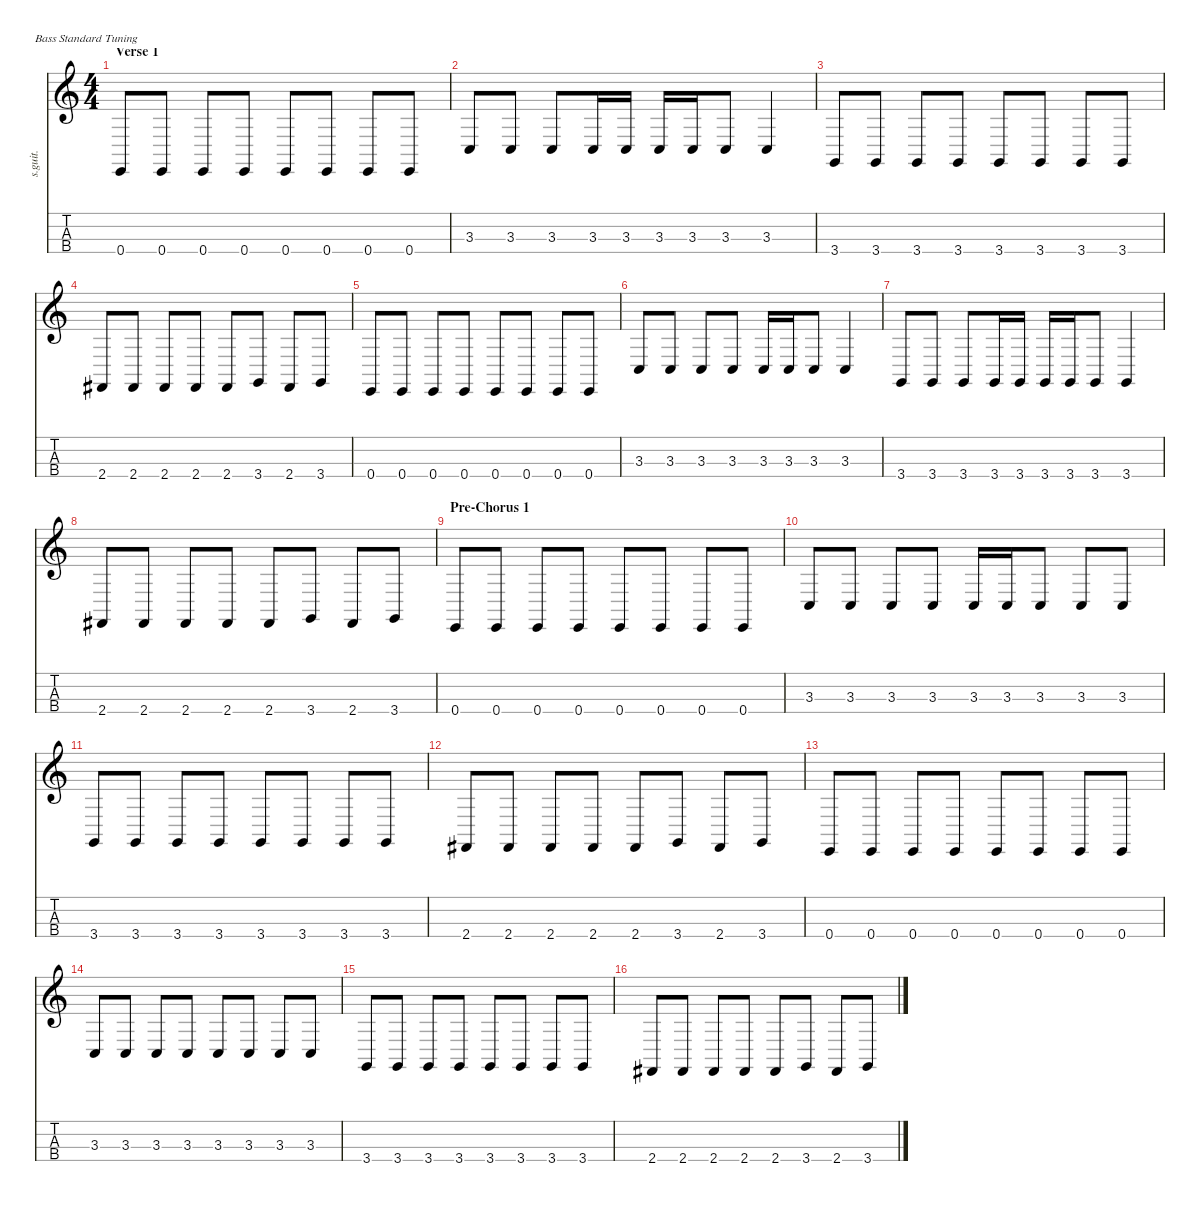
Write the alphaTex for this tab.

\defaultSystemsLayout 4
\hideDynamics
\bracketExtendMode nobrackets
\track ("Mike Hogan (Bass)" "s.guit.") {instrument electricbasspick}
\staff {score tabs}
\tuning (G2 D2 A1 E1)
\ts (4 4)
\section ("" "Verse 1")
\tempo (82 hide)
\clef g2
\ks c
0.4.8{lyrics (0 "") lyrics (1 "") lyrics (2 "") lyrics (3 "") lyrics (4 "") dy f} 0.4.8{lyrics (0 "") lyrics (1 "") lyrics (2 "") lyrics (3 "") lyrics (4 "")} 0.4.8{lyrics (0 "") lyrics (1 "") lyrics (2 "") lyrics (3 "") lyrics (4 "")} 0.4.8{lyrics (0 "") lyrics (1 "") lyrics (2 "") lyrics (3 "") lyrics (4 "")} 0.4.8{lyrics (0 "") lyrics (1 "") lyrics (2 "") lyrics (3 "") lyrics (4 "")} 0.4.8{lyrics (0 "") lyrics (1 "") lyrics (2 "") lyrics (3 "") lyrics (4 "")} 0.4.8{lyrics (0 "") lyrics (1 "") lyrics (2 "") lyrics (3 "") lyrics (4 "")} 0.4.8{lyrics (0 "") lyrics (1 "") lyrics (2 "") lyrics (3 "") lyrics (4 "")} |
3.3.8{lyrics (0 "") lyrics (1 "") lyrics (2 "") lyrics (3 "") lyrics (4 "")} 3.3.8{lyrics (0 "") lyrics (1 "") lyrics (2 "") lyrics (3 "") lyrics (4 "")} 3.3.8{lyrics (0 "") lyrics (1 "") lyrics (2 "") lyrics (3 "") lyrics (4 "")} 3.3.16{lyrics (0 "") lyrics (1 "") lyrics (2 "") lyrics (3 "") lyrics (4 "")} 3.3.16{lyrics (0 "") lyrics (1 "") lyrics (2 "") lyrics (3 "") lyrics (4 "")} 3.3.16{lyrics (0 "") lyrics (1 "") lyrics (2 "") lyrics (3 "") lyrics (4 "")} 3.3.16{lyrics (0 "") lyrics (1 "") lyrics (2 "") lyrics (3 "") lyrics (4 "")} 3.3.8{lyrics (0 "") lyrics (1 "") lyrics (2 "") lyrics (3 "") lyrics (4 "")} 3.3.4{lyrics (0 "") lyrics (1 "") lyrics (2 "") lyrics (3 "") lyrics (4 "")} |
3.4.8{lyrics (0 "") lyrics (1 "") lyrics (2 "") lyrics (3 "") lyrics (4 "")} 3.4.8{lyrics (0 "") lyrics (1 "") lyrics (2 "") lyrics (3 "") lyrics (4 "")} 3.4.8{lyrics (0 "") lyrics (1 "") lyrics (2 "") lyrics (3 "") lyrics (4 "")} 3.4.8{lyrics (0 "") lyrics (1 "") lyrics (2 "") lyrics (3 "") lyrics (4 "")} 3.4.8{lyrics (0 "") lyrics (1 "") lyrics (2 "") lyrics (3 "") lyrics (4 "")} 3.4.8{lyrics (0 "") lyrics (1 "") lyrics (2 "") lyrics (3 "") lyrics (4 "")} 3.4.8{lyrics (0 "") lyrics (1 "") lyrics (2 "") lyrics (3 "") lyrics (4 "")} 3.4.8{lyrics (0 "") lyrics (1 "") lyrics (2 "") lyrics (3 "") lyrics (4 "")} |
2.4{acc #}.8{lyrics (0 "") lyrics (1 "") lyrics (2 "") lyrics (3 "") lyrics (4 "")} 2.4{acc #}.8{lyrics (0 "") lyrics (1 "") lyrics (2 "") lyrics (3 "") lyrics (4 "")} 2.4{acc #}.8{lyrics (0 "") lyrics (1 "") lyrics (2 "") lyrics (3 "") lyrics (4 "")} 2.4{acc #}.8{lyrics (0 "") lyrics (1 "") lyrics (2 "") lyrics (3 "") lyrics (4 "")} 2.4{acc #}.8{lyrics (0 "") lyrics (1 "") lyrics (2 "") lyrics (3 "") lyrics (4 "")} 3.4.8{lyrics (0 "") lyrics (1 "") lyrics (2 "") lyrics (3 "") lyrics (4 "")} 2.4{acc #}.8{lyrics (0 "") lyrics (1 "") lyrics (2 "") lyrics (3 "") lyrics (4 "")} 3.4.8{lyrics (0 "") lyrics (1 "") lyrics (2 "") lyrics (3 "") lyrics (4 "")} |
0.4.8{lyrics (0 "") lyrics (1 "") lyrics (2 "") lyrics (3 "") lyrics (4 "")} 0.4.8{lyrics (0 "") lyrics (1 "") lyrics (2 "") lyrics (3 "") lyrics (4 "")} 0.4.8{lyrics (0 "") lyrics (1 "") lyrics (2 "") lyrics (3 "") lyrics (4 "")} 0.4.8{lyrics (0 "") lyrics (1 "") lyrics (2 "") lyrics (3 "") lyrics (4 "")} 0.4.8{lyrics (0 "") lyrics (1 "") lyrics (2 "") lyrics (3 "") lyrics (4 "")} 0.4.8{lyrics (0 "") lyrics (1 "") lyrics (2 "") lyrics (3 "") lyrics (4 "")} 0.4.8{lyrics (0 "") lyrics (1 "") lyrics (2 "") lyrics (3 "") lyrics (4 "")} 0.4.8{lyrics (0 "") lyrics (1 "") lyrics (2 "") lyrics (3 "") lyrics (4 "")} |
3.3.8{lyrics (0 "") lyrics (1 "") lyrics (2 "") lyrics (3 "") lyrics (4 "")} 3.3.8{lyrics (0 "") lyrics (1 "") lyrics (2 "") lyrics (3 "") lyrics (4 "")} 3.3.8{lyrics (0 "") lyrics (1 "") lyrics (2 "") lyrics (3 "") lyrics (4 "")} 3.3.8{lyrics (0 "") lyrics (1 "") lyrics (2 "") lyrics (3 "") lyrics (4 "")} 3.3.16{lyrics (0 "") lyrics (1 "") lyrics (2 "") lyrics (3 "") lyrics (4 "")} 3.3.16{lyrics (0 "") lyrics (1 "") lyrics (2 "") lyrics (3 "") lyrics (4 "")} 3.3.8{lyrics (0 "") lyrics (1 "") lyrics (2 "") lyrics (3 "") lyrics (4 "")} 3.3.4{lyrics (0 "") lyrics (1 "") lyrics (2 "") lyrics (3 "") lyrics (4 "")} |
3.4.8{lyrics (0 "") lyrics (1 "") lyrics (2 "") lyrics (3 "") lyrics (4 "")} 3.4.8{lyrics (0 "") lyrics (1 "") lyrics (2 "") lyrics (3 "") lyrics (4 "")} 3.4.8{lyrics (0 "") lyrics (1 "") lyrics (2 "") lyrics (3 "") lyrics (4 "")} 3.4.16{lyrics (0 "") lyrics (1 "") lyrics (2 "") lyrics (3 "") lyrics (4 "")} 3.4.16{lyrics (0 "") lyrics (1 "") lyrics (2 "") lyrics (3 "") lyrics (4 "")} 3.4.16{lyrics (0 "") lyrics (1 "") lyrics (2 "") lyrics (3 "") lyrics (4 "")} 3.4.16{lyrics (0 "") lyrics (1 "") lyrics (2 "") lyrics (3 "") lyrics (4 "")} 3.4.8{lyrics (0 "") lyrics (1 "") lyrics (2 "") lyrics (3 "") lyrics (4 "")} 3.4.4{lyrics (0 "") lyrics (1 "") lyrics (2 "") lyrics (3 "") lyrics (4 "")} |
2.4{acc #}.8{lyrics (0 "") lyrics (1 "") lyrics (2 "") lyrics (3 "") lyrics (4 "")} 2.4{acc #}.8{lyrics (0 "") lyrics (1 "") lyrics (2 "") lyrics (3 "") lyrics (4 "")} 2.4{acc #}.8{lyrics (0 "") lyrics (1 "") lyrics (2 "") lyrics (3 "") lyrics (4 "")} 2.4{acc #}.8{lyrics (0 "") lyrics (1 "") lyrics (2 "") lyrics (3 "") lyrics (4 "")} 2.4{acc #}.8{lyrics (0 "") lyrics (1 "") lyrics (2 "") lyrics (3 "") lyrics (4 "")} 3.4.8{lyrics (0 "") lyrics (1 "") lyrics (2 "") lyrics (3 "") lyrics (4 "")} 2.4{acc #}.8{lyrics (0 "") lyrics (1 "") lyrics (2 "") lyrics (3 "") lyrics (4 "")} 3.4.8{lyrics (0 "") lyrics (1 "") lyrics (2 "") lyrics (3 "") lyrics (4 "")} |
\section ("" "Pre-Chorus 1")
0.4.8{lyrics (0 "") lyrics (1 "") lyrics (2 "") lyrics (3 "") lyrics (4 "")} 0.4.8{lyrics (0 "") lyrics (1 "") lyrics (2 "") lyrics (3 "") lyrics (4 "")} 0.4.8{lyrics (0 "") lyrics (1 "") lyrics (2 "") lyrics (3 "") lyrics (4 "")} 0.4.8{lyrics (0 "") lyrics (1 "") lyrics (2 "") lyrics (3 "") lyrics (4 "")} 0.4.8{lyrics (0 "") lyrics (1 "") lyrics (2 "") lyrics (3 "") lyrics (4 "")} 0.4.8{lyrics (0 "") lyrics (1 "") lyrics (2 "") lyrics (3 "") lyrics (4 "")} 0.4.8{lyrics (0 "") lyrics (1 "") lyrics (2 "") lyrics (3 "") lyrics (4 "")} 0.4.8{lyrics (0 "") lyrics (1 "") lyrics (2 "") lyrics (3 "") lyrics (4 "")} |
3.3.8{lyrics (0 "") lyrics (1 "") lyrics (2 "") lyrics (3 "") lyrics (4 "")} 3.3.8{lyrics (0 "") lyrics (1 "") lyrics (2 "") lyrics (3 "") lyrics (4 "")} 3.3.8{lyrics (0 "") lyrics (1 "") lyrics (2 "") lyrics (3 "") lyrics (4 "")} 3.3.8{lyrics (0 "") lyrics (1 "") lyrics (2 "") lyrics (3 "") lyrics (4 "")} 3.3.16{lyrics (0 "") lyrics (1 "") lyrics (2 "") lyrics (3 "") lyrics (4 "")} 3.3.16{lyrics (0 "") lyrics (1 "") lyrics (2 "") lyrics (3 "") lyrics (4 "")} 3.3.8{lyrics (0 "") lyrics (1 "") lyrics (2 "") lyrics (3 "") lyrics (4 "")} 3.3.8{lyrics (0 "") lyrics (1 "") lyrics (2 "") lyrics (3 "") lyrics (4 "")} 3.3.8{lyrics (0 "") lyrics (1 "") lyrics (2 "") lyrics (3 "") lyrics (4 "")} |
3.4.8{lyrics (0 "") lyrics (1 "") lyrics (2 "") lyrics (3 "") lyrics (4 "")} 3.4.8{lyrics (0 "") lyrics (1 "") lyrics (2 "") lyrics (3 "") lyrics (4 "")} 3.4.8{lyrics (0 "") lyrics (1 "") lyrics (2 "") lyrics (3 "") lyrics (4 "")} 3.4.8{lyrics (0 "") lyrics (1 "") lyrics (2 "") lyrics (3 "") lyrics (4 "")} 3.4.8{lyrics (0 "") lyrics (1 "") lyrics (2 "") lyrics (3 "") lyrics (4 "")} 3.4.8{lyrics (0 "") lyrics (1 "") lyrics (2 "") lyrics (3 "") lyrics (4 "")} 3.4.8{lyrics (0 "") lyrics (1 "") lyrics (2 "") lyrics (3 "") lyrics (4 "")} 3.4.8{lyrics (0 "") lyrics (1 "") lyrics (2 "") lyrics (3 "") lyrics (4 "")} |
2.4{acc #}.8{lyrics (0 "") lyrics (1 "") lyrics (2 "") lyrics (3 "") lyrics (4 "")} 2.4{acc #}.8{lyrics (0 "") lyrics (1 "") lyrics (2 "") lyrics (3 "") lyrics (4 "")} 2.4{acc #}.8{lyrics (0 "") lyrics (1 "") lyrics (2 "") lyrics (3 "") lyrics (4 "")} 2.4{acc #}.8{lyrics (0 "") lyrics (1 "") lyrics (2 "") lyrics (3 "") lyrics (4 "")} 2.4{acc #}.8{lyrics (0 "") lyrics (1 "") lyrics (2 "") lyrics (3 "") lyrics (4 "")} 3.4.8{lyrics (0 "") lyrics (1 "") lyrics (2 "") lyrics (3 "") lyrics (4 "")} 2.4{acc #}.8{lyrics (0 "") lyrics (1 "") lyrics (2 "") lyrics (3 "") lyrics (4 "")} 3.4.8{lyrics (0 "") lyrics (1 "") lyrics (2 "") lyrics (3 "") lyrics (4 "")} |
0.4.8{lyrics (0 "") lyrics (1 "") lyrics (2 "") lyrics (3 "") lyrics (4 "")} 0.4.8{lyrics (0 "") lyrics (1 "") lyrics (2 "") lyrics (3 "") lyrics (4 "")} 0.4.8{lyrics (0 "") lyrics (1 "") lyrics (2 "") lyrics (3 "") lyrics (4 "")} 0.4.8{lyrics (0 "") lyrics (1 "") lyrics (2 "") lyrics (3 "") lyrics (4 "")} 0.4.8{lyrics (0 "") lyrics (1 "") lyrics (2 "") lyrics (3 "") lyrics (4 "")} 0.4.8{lyrics (0 "") lyrics (1 "") lyrics (2 "") lyrics (3 "") lyrics (4 "")} 0.4.8{lyrics (0 "") lyrics (1 "") lyrics (2 "") lyrics (3 "") lyrics (4 "")} 0.4.8{lyrics (0 "") lyrics (1 "") lyrics (2 "") lyrics (3 "") lyrics (4 "")} |
3.3.8{lyrics (0 "") lyrics (1 "") lyrics (2 "") lyrics (3 "") lyrics (4 "")} 3.3.8{lyrics (0 "") lyrics (1 "") lyrics (2 "") lyrics (3 "") lyrics (4 "")} 3.3.8{lyrics (0 "") lyrics (1 "") lyrics (2 "") lyrics (3 "") lyrics (4 "")} 3.3.8{lyrics (0 "") lyrics (1 "") lyrics (2 "") lyrics (3 "") lyrics (4 "")} 3.3.8{lyrics (0 "") lyrics (1 "") lyrics (2 "") lyrics (3 "") lyrics (4 "")} 3.3.8{lyrics (0 "") lyrics (1 "") lyrics (2 "") lyrics (3 "") lyrics (4 "")} 3.3.8{lyrics (0 "") lyrics (1 "") lyrics (2 "") lyrics (3 "") lyrics (4 "")} 3.3.8{lyrics (0 "") lyrics (1 "") lyrics (2 "") lyrics (3 "") lyrics (4 "")} |
3.4.8{lyrics (0 "") lyrics (1 "") lyrics (2 "") lyrics (3 "") lyrics (4 "")} 3.4.8{lyrics (0 "") lyrics (1 "") lyrics (2 "") lyrics (3 "") lyrics (4 "")} 3.4.8{lyrics (0 "") lyrics (1 "") lyrics (2 "") lyrics (3 "") lyrics (4 "")} 3.4.8{lyrics (0 "") lyrics (1 "") lyrics (2 "") lyrics (3 "") lyrics (4 "")} 3.4.8{lyrics (0 "") lyrics (1 "") lyrics (2 "") lyrics (3 "") lyrics (4 "")} 3.4.8{lyrics (0 "") lyrics (1 "") lyrics (2 "") lyrics (3 "") lyrics (4 "")} 3.4.8{lyrics (0 "") lyrics (1 "") lyrics (2 "") lyrics (3 "") lyrics (4 "")} 3.4.8{lyrics (0 "") lyrics (1 "") lyrics (2 "") lyrics (3 "") lyrics (4 "")} |
2.4{acc #}.8{lyrics (0 "") lyrics (1 "") lyrics (2 "") lyrics (3 "") lyrics (4 "")} 2.4{acc #}.8{lyrics (0 "") lyrics (1 "") lyrics (2 "") lyrics (3 "") lyrics (4 "")} 2.4{acc #}.8{lyrics (0 "") lyrics (1 "") lyrics (2 "") lyrics (3 "") lyrics (4 "")} 2.4{acc #}.8{lyrics (0 "") lyrics (1 "") lyrics (2 "") lyrics (3 "") lyrics (4 "")} 2.4{acc #}.8{lyrics (0 "") lyrics (1 "") lyrics (2 "") lyrics (3 "") lyrics (4 "")} 3.4.8{lyrics (0 "") lyrics (1 "") lyrics (2 "") lyrics (3 "") lyrics (4 "")} 2.4{acc #}.8{lyrics (0 "") lyrics (1 "") lyrics (2 "") lyrics (3 "") lyrics (4 "")} 3.4.8{lyrics (0 "") lyrics (1 "") lyrics (2 "") lyrics (3 "") lyrics (4 "")}
